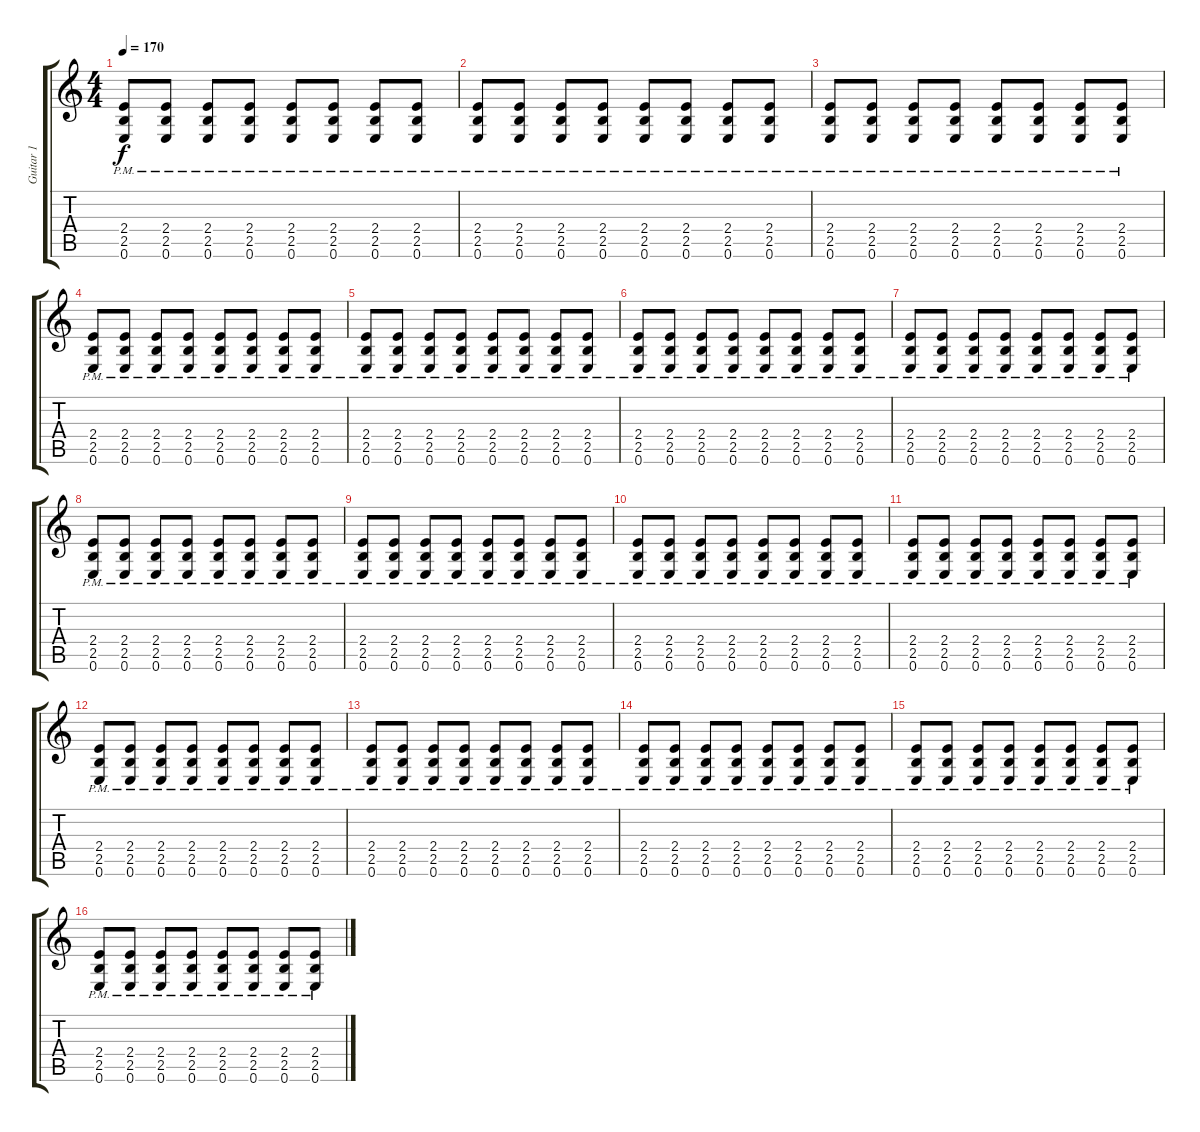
\track ("Guitar 1" "Guitar 1") {instrument overdrivenguitar}
\staff {score tabs}
\tuning (E4 B3 G3 D3 A2 E2) {hide}
\ts (4 4)
\tempo 170
\clef g2
\ks c
(2.4{pm} 2.5{pm} 0.6{pm}).8{dy f} (2.4{pm} 2.5{pm} 0.6{pm}).8 (2.4{pm} 2.5{pm} 0.6{pm}).8 (2.4{pm} 2.5{pm} 0.6{pm}).8 (2.4{pm} 2.5{pm} 0.6{pm}).8 (2.4{pm} 2.5{pm} 0.6{pm}).8 (2.4{pm} 2.5{pm} 0.6{pm}).8 (2.4{pm} 2.5{pm} 0.6{pm}).8 |
(2.4{pm} 2.5{pm} 0.6{pm}).8 (2.4{pm} 2.5{pm} 0.6{pm}).8 (2.4{pm} 2.5{pm} 0.6{pm}).8 (2.4{pm} 2.5{pm} 0.6{pm}).8 (2.4{pm} 2.5{pm} 0.6{pm}).8 (2.4{pm} 2.5{pm} 0.6{pm}).8 (2.4{pm} 2.5{pm} 0.6{pm}).8 (2.4{pm} 2.5{pm} 0.6{pm}).8 |
(2.4{pm} 2.5{pm} 0.6{pm}).8 (2.4{pm} 2.5{pm} 0.6{pm}).8 (2.4{pm} 2.5{pm} 0.6{pm}).8 (2.4{pm} 2.5{pm} 0.6{pm}).8 (2.4{pm} 2.5{pm} 0.6{pm}).8 (2.4{pm} 2.5{pm} 0.6{pm}).8 (2.4{pm} 2.5{pm} 0.6{pm}).8 (2.4{pm} 2.5{pm} 0.6{pm}).8 |
(2.4{pm} 2.5{pm} 0.6{pm}).8 (2.4{pm} 2.5{pm} 0.6{pm}).8 (2.4{pm} 2.5{pm} 0.6{pm}).8 (2.4{pm} 2.5{pm} 0.6{pm}).8 (2.4{pm} 2.5{pm} 0.6{pm}).8 (2.4{pm} 2.5{pm} 0.6{pm}).8 (2.4{pm} 2.5{pm} 0.6{pm}).8 (2.4{pm} 2.5{pm} 0.6{pm}).8 |
(2.4{pm} 2.5{pm} 0.6{pm}).8 (2.4{pm} 2.5{pm} 0.6{pm}).8 (2.4{pm} 2.5{pm} 0.6{pm}).8 (2.4{pm} 2.5{pm} 0.6{pm}).8 (2.4{pm} 2.5{pm} 0.6{pm}).8 (2.4{pm} 2.5{pm} 0.6{pm}).8 (2.4{pm} 2.5{pm} 0.6{pm}).8 (2.4{pm} 2.5{pm} 0.6{pm}).8 |
(2.4{pm} 2.5{pm} 0.6{pm}).8 (2.4{pm} 2.5{pm} 0.6{pm}).8 (2.4{pm} 2.5{pm} 0.6{pm}).8 (2.4{pm} 2.5{pm} 0.6{pm}).8 (2.4{pm} 2.5{pm} 0.6{pm}).8 (2.4{pm} 2.5{pm} 0.6{pm}).8 (2.4{pm} 2.5{pm} 0.6{pm}).8 (2.4{pm} 2.5{pm} 0.6{pm}).8 |
(2.4{pm} 2.5{pm} 0.6{pm}).8 (2.4{pm} 2.5{pm} 0.6{pm}).8 (2.4{pm} 2.5{pm} 0.6{pm}).8 (2.4{pm} 2.5{pm} 0.6{pm}).8 (2.4{pm} 2.5{pm} 0.6{pm}).8 (2.4{pm} 2.5{pm} 0.6{pm}).8 (2.4{pm} 2.5{pm} 0.6{pm}).8 (2.4{pm} 2.5{pm} 0.6{pm}).8 |
(2.4{pm} 2.5{pm} 0.6{pm}).8 (2.4{pm} 2.5{pm} 0.6{pm}).8 (2.4{pm} 2.5{pm} 0.6{pm}).8 (2.4{pm} 2.5{pm} 0.6{pm}).8 (2.4{pm} 2.5{pm} 0.6{pm}).8 (2.4{pm} 2.5{pm} 0.6{pm}).8 (2.4{pm} 2.5{pm} 0.6{pm}).8 (2.4{pm} 2.5{pm} 0.6{pm}).8 |
(2.4{pm} 2.5{pm} 0.6{pm}).8 (2.4{pm} 2.5{pm} 0.6{pm}).8 (2.4{pm} 2.5{pm} 0.6{pm}).8 (2.4{pm} 2.5{pm} 0.6{pm}).8 (2.4{pm} 2.5{pm} 0.6{pm}).8 (2.4{pm} 2.5{pm} 0.6{pm}).8 (2.4{pm} 2.5{pm} 0.6{pm}).8 (2.4{pm} 2.5{pm} 0.6{pm}).8 |
(2.4{pm} 2.5{pm} 0.6{pm}).8 (2.4{pm} 2.5{pm} 0.6{pm}).8 (2.4{pm} 2.5{pm} 0.6{pm}).8 (2.4{pm} 2.5{pm} 0.6{pm}).8 (2.4{pm} 2.5{pm} 0.6{pm}).8 (2.4{pm} 2.5{pm} 0.6{pm}).8 (2.4{pm} 2.5{pm} 0.6{pm}).8 (2.4{pm} 2.5{pm} 0.6{pm}).8 |
(2.4{pm} 2.5{pm} 0.6{pm}).8 (2.4{pm} 2.5{pm} 0.6{pm}).8 (2.4{pm} 2.5{pm} 0.6{pm}).8 (2.4{pm} 2.5{pm} 0.6{pm}).8 (2.4{pm} 2.5{pm} 0.6{pm}).8 (2.4{pm} 2.5{pm} 0.6{pm}).8 (2.4{pm} 2.5{pm} 0.6{pm}).8 (2.4{pm} 2.5{pm} 0.6{pm}).8 |
(2.4{pm} 2.5{pm} 0.6{pm}).8 (2.4{pm} 2.5{pm} 0.6{pm}).8 (2.4{pm} 2.5{pm} 0.6{pm}).8 (2.4{pm} 2.5{pm} 0.6{pm}).8 (2.4{pm} 2.5{pm} 0.6{pm}).8 (2.4{pm} 2.5{pm} 0.6{pm}).8 (2.4{pm} 2.5{pm} 0.6{pm}).8 (2.4{pm} 2.5{pm} 0.6{pm}).8 |
(2.4{pm} 2.5{pm} 0.6{pm}).8 (2.4{pm} 2.5{pm} 0.6{pm}).8 (2.4{pm} 2.5{pm} 0.6{pm}).8 (2.4{pm} 2.5{pm} 0.6{pm}).8 (2.4{pm} 2.5{pm} 0.6{pm}).8 (2.4{pm} 2.5{pm} 0.6{pm}).8 (2.4{pm} 2.5{pm} 0.6{pm}).8 (2.4{pm} 2.5{pm} 0.6{pm}).8 |
(2.4{pm} 2.5{pm} 0.6{pm}).8 (2.4{pm} 2.5{pm} 0.6{pm}).8 (2.4{pm} 2.5{pm} 0.6{pm}).8 (2.4{pm} 2.5{pm} 0.6{pm}).8 (2.4{pm} 2.5{pm} 0.6{pm}).8 (2.4{pm} 2.5{pm} 0.6{pm}).8 (2.4{pm} 2.5{pm} 0.6{pm}).8 (2.4{pm} 2.5{pm} 0.6{pm}).8 |
(2.4{pm} 2.5{pm} 0.6{pm}).8 (2.4{pm} 2.5{pm} 0.6{pm}).8 (2.4{pm} 2.5{pm} 0.6{pm}).8 (2.4{pm} 2.5{pm} 0.6{pm}).8 (2.4{pm} 2.5{pm} 0.6{pm}).8 (2.4{pm} 2.5{pm} 0.6{pm}).8 (2.4{pm} 2.5{pm} 0.6{pm}).8 (2.4{pm} 2.5{pm} 0.6{pm}).8 |
(2.4{pm} 2.5{pm} 0.6{pm}).8 (2.4{pm} 2.5{pm} 0.6{pm}).8 (2.4{pm} 2.5{pm} 0.6{pm}).8 (2.4{pm} 2.5{pm} 0.6{pm}).8 (2.4{pm} 2.5{pm} 0.6{pm}).8 (2.4{pm} 2.5{pm} 0.6{pm}).8 (2.4{pm} 2.5{pm} 0.6{pm}).8 (2.4{pm} 2.5{pm} 0.6{pm}).8
